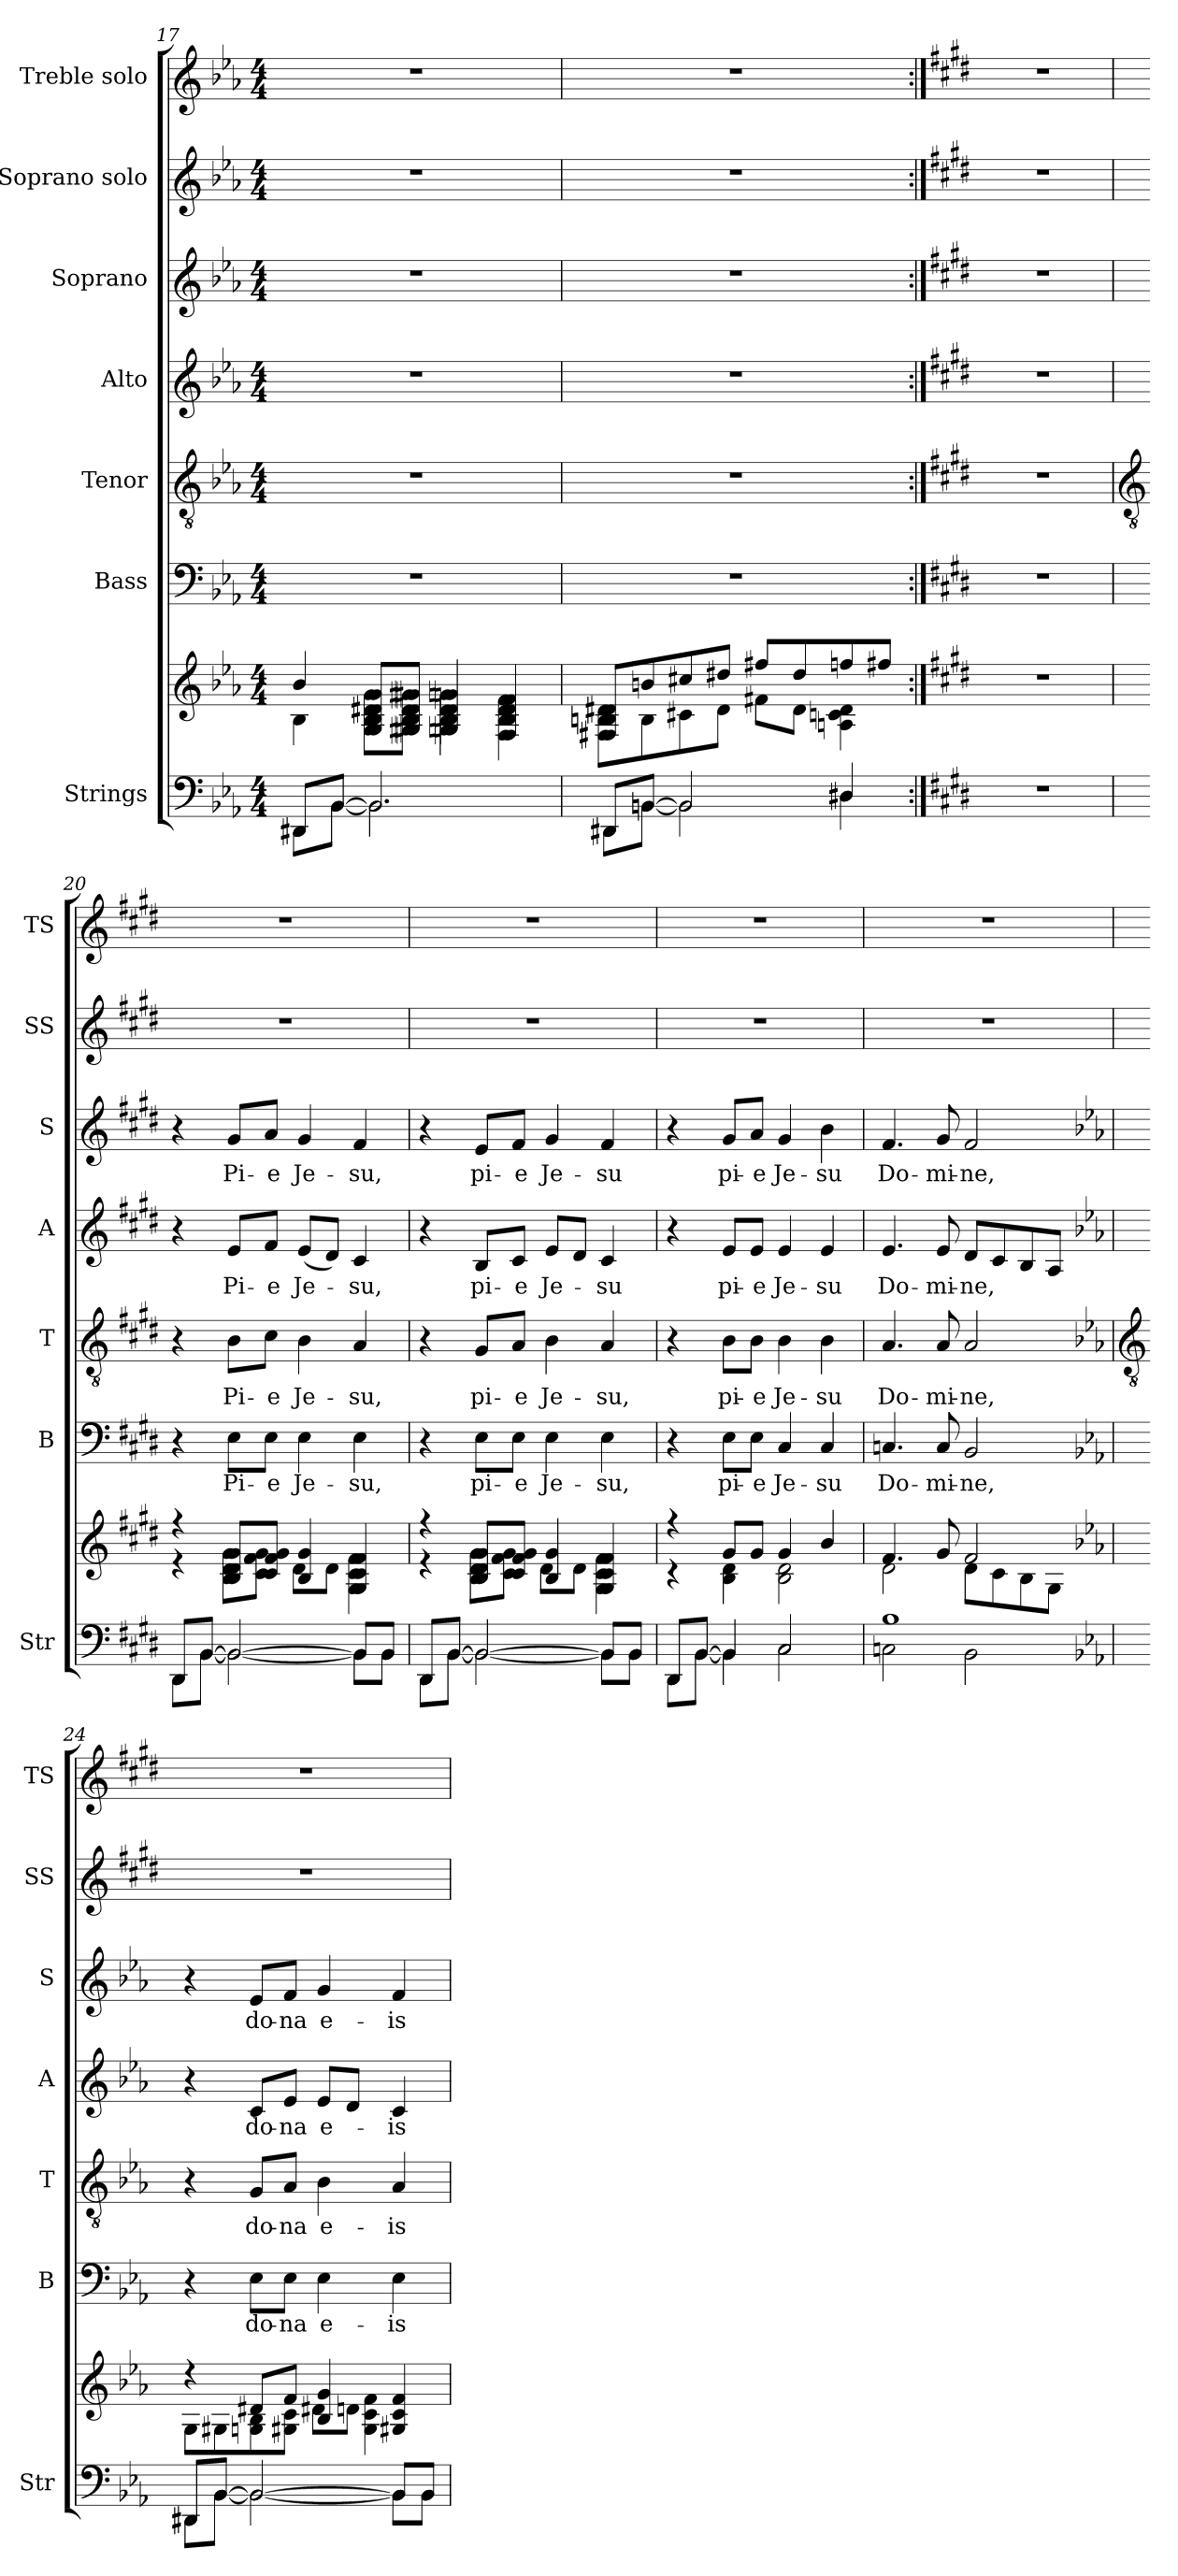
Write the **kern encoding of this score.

**kern	**kern	**kern	**text	**kern	**text	**kern	**text	**kern	**text	**kern	**kern
*part7	*part7	*part6	*part6	*part5	*part5	*part4	*part4	*part3	*part3	*part2	*part1
*staff8	*staff7	*staff6	*staff6	*staff5	*staff5	*staff4	*staff4	*staff3	*staff3	*staff2	*staff1
*I"Strings	*	*I"Bass	*	*I"Tenor	*	*I"Alto	*	*I"Soprano	*	*I"Soprano solo	*I"Treble solo
*I'Str	*	*I'B	*	*I'T	*	*I'A	*	*I'S	*	*I'SS	*I'TS
*clefF4	*clefG2	*clefF4	*	*clefGv2	*	*clefG2	*	*clefG2	*	*clefG2	*clefG2
*k[b-e-a-]	*k[b-e-a-]	*k[b-e-a-]	*	*k[b-e-a-]	*	*k[b-e-a-]	*	*k[b-e-a-]	*	*k[b-e-a-]	*k[b-e-a-]
*E-:	*E-:	*E-:	*	*E-:	*	*E-:	*	*E-:	*	*E-:	*E-:
*M4/4	*M4/4	*M4/4	*	*M4/4	*	*M4/4	*	*M4/4	*	*M4/4	*M4/4
=17	=17	=17	=17	=17	=17	=17	=17	=17	=17	=17	=17
*^	*^	*	*	*	*	*	*	*	*	*	*
8DD#X/L	8DD#X\L	4b-/	4B-\	1r	.	1r	.	1r	.	1r	.	1r	1r
[8BB-/J	[8BB-\J	.	.	.	.	.	.	.	.	.	.	.	.
2.BB-/]	2.BB-\]	8G/ 8B-/ 8d#X/ 8g/L	8G\ 8B-\ 8d#X\ 8g\L	.	.	.	.	.	.	.	.	.	.
.	.	8G#X/ 8B-/ 8d#/ 8g#X/J	8G#X\ 8B-\ 8d#\ 8g#X\J	.	.	.	.	.	.	.	.	.	.
.	.	4Gn/ 4B-/ 4d#/ 4gn/	4Gn\ 4B-\ 4d#\ 4gn\	.	.	.	.	.	.	.	.	.	.
.	.	4F/ 4B-/ 4d#/ 4f/	4F\ 4B-\ 4d#\ 4f\	.	.	.	.	.	.	.	.	.	.
=18	=18	=18	=18	=18	=18	=18	=18	=18	=18	=18	=18	=18	=18
8DD#X/L	8DD#X\L	8F#X/ 8Bn/ 8d#X/L	8F#X\ 8Bn\ 8d#X\L	1r	.	1r	.	1r	.	1r	.	1r	1r
[8BBn/J	[8BBn\J	8bn/	8B\	.	.	.	.	.	.	.	.	.	.
2BB/]	2BB\]	8cc#X/	8c#X\	.	.	.	.	.	.	.	.	.	.
.	.	8dd#X/J	8d#\J	.	.	.	.	.	.	.	.	.	.
.	.	8ff#X/L	8f#X\L	.	.	.	.	.	.	.	.	.	.
.	.	8dd#/	8d#\J	.	.	.	.	.	.	.	.	.	.
4D#X/	4D#X\	8ffn/	4An\ 4cn\ 4d#\	.	.	.	.	.	.	.	.	.	.
.	.	8ff#X/J	.	.	.	.	.	.	.	.	.	.	.
*v	*v	*	*	*	*	*	*	*	*	*	*	*	*
*	*v	*v	*	*	*	*	*	*	*	*	*	*
=19:|!	=19:|!	=19:|!	=19:|!	=19:|!	=19:|!	=19:|!	=19:|!	=19:|!	=19:|!	=19:|!	=19:|!
*k[f#c#g#d#]	*k[f#c#g#d#]	*k[f#c#g#d#]	*	*k[f#c#g#d#]	*	*k[f#c#g#d#]	*	*k[f#c#g#d#]	*	*k[f#c#g#d#]	*k[f#c#g#d#]
*E:	*E:	*E:	*	*E:	*	*E:	*	*E:	*	*E:	*E:
1r	1r	1r	.	1r	.	1r	.	1r	.	1r	1r
!!LO:LB:g=z
=20	=20	=20	=20	=20	=20	=20	=20	=20	=20	=20	=20
*	*	*	*	*clefGv2	*	*	*	*	*	*	*
*^	*^	*	*	*	*	*	*	*	*	*	*
8DD#/L	8DD#\L	4r	4r	4r	.	4r	.	4r	.	4r	.	1r	1r
[8BB/J	[8BB\J	.	.	.	.	.	.	.	.	.	.	.	.
!	!	!	!	!	!LO:LY:b	!	!LO:LY:b	!	!LO:LY:b	!	!LO:LY:b	!	!
2BB/_	2BB\_	8B/ 8d#/ 8g#/L	8B\ 8d#\ 8g#\L	8EL	Pi-	8BL	Pi-	8eL	Pi-	8g#L	Pi-	.	.
!	!	!	!	!	!LO:LY:b	!	!LO:LY:b	!	!LO:LY:b	!	!LO:LY:b	!	!
.	.	8c#/ 8f#/ 8g#/J	8c#\ 8f#\ 8g#\J	8EJ	-e	8c#J	-e	8f#J	-e	8aJ	-e	.	.
!	!	!	!	!	!LO:LY:b	!	!LO:LY:b	!	!LO:LY:b	!	!LO:LY:b	!	!
.	.	4B/ 4g#/	8d#\L	4E	Je-	4B	Je-	(<8eL	Je-	4g#	Je-	.	.
.	.	.	8d#\J	.	.	.	.	8d#J)	.	.	.	.	.
!	!	!	!	!	!LO:LY:b	!	!LO:LY:b	!	!LO:LY:b	!	!LO:LY:b	!	!
8BB/L]	8BB\L]	4G#/ 4c#/ 4f#/	4G#\ 4c#\ 4f#\	4E	-su,	4A	-su,	4c#	-su,	4f#	-su,	.	.
8BB/J	8BB\J	.	.	.	.	.	.	.	.	.	.	.	.
=21	=21	=21	=21	=21	=21	=21	=21	=21	=21	=21	=21	=21	=21
8DD#/L	8DD#\L	4r	4r	4r	.	4r	.	4r	.	4r	.	1r	1r
[8BB/J	[8BB\J	.	.	.	.	.	.	.	.	.	.	.	.
!	!	!	!	!	!LO:LY:b	!	!LO:LY:b	!	!LO:LY:b	!	!LO:LY:b	!	!
2BB/_	2BB\_	8B/ 8d#/ 8g#/L	8B\ 8d#\ 8g#\L	8EL	pi-	8G#L	pi-	8BL	pi-	8eL	pi-	.	.
!	!	!	!	!	!LO:LY:b	!	!LO:LY:b	!	!LO:LY:b	!	!LO:LY:b	!	!
.	.	8c#/ 8f#/ 8g#/J	8c#\ 8f#\ 8g#\J	8EJ	-e	8AJ	-e	8c#J	-e	8f#J	-e	.	.
!	!	!	!	!	!LO:LY:b	!	!LO:LY:b	!	!LO:LY:b	!	!LO:LY:b	!	!
.	.	4B/ 4g#/	8d#\L	4E	Je-	4B	Je-	8eL	Je-	4g#	Je-	.	.
.	.	.	8d#\J	.	.	.	.	8d#J	.	.	.	.	.
!	!	!	!	!	!LO:LY:b	!	!LO:LY:b	!	!LO:LY:b	!	!LO:LY:b	!	!
8BB/L]	8BB\L]	4G#/ 4c#/ 4f#/	4G#\ 4c#\ 4f#\	4E	-su,	4A	-su,	4c#	-su	4f#	-su	.	.
8BB/J	8BB\J	.	.	.	.	.	.	.	.	.	.	.	.
=22	=22	=22	=22	=22	=22	=22	=22	=22	=22	=22	=22	=22	=22
8DD#/L	8DD#\L	4r	4r	4r	.	4r	.	4r	.	4r	.	1r	1r
[8BB/J	[8BB\J	.	.	.	.	.	.	.	.	.	.	.	.
!	!	!	!	!	!LO:LY:b	!	!LO:LY:b	!	!LO:LY:b	!	!LO:LY:b	!	!
4BB/]	4BB\]	8g#/L	4B\ 4d#\	8EL	pi-	8BL	pi-	8eL	pi-	8g#L	pi-	.	.
!	!	!	!	!	!LO:LY:b	!	!LO:LY:b	!	!LO:LY:b	!	!LO:LY:b	!	!
.	.	8g#/J	.	8EJ	-e	8BJ	-e	8eJ	-e	8aJ	-e	.	.
!	!	!	!	!	!LO:LY:b	!	!LO:LY:b	!	!LO:LY:b	!	!LO:LY:b	!	!
2C#/	2C#\	4g#/	2B\ 2d#\	4C#	Je-	4B	Je-	4e	Je-	4g#	Je-	.	.
!	!	!	!	!	!LO:LY:b	!	!LO:LY:b	!	!LO:LY:b	!	!LO:LY:b	!	!
.	.	4b/	.	4C#	-su	4B	-su	4e	-su	4b	-su	.	.
=23	=23	=23	=23	=23	=23	=23	=23	=23	=23	=23	=23	=23	=23
!	!	!	!	!	!LO:LY:b	!	!LO:LY:b	!	!LO:LY:b	!	!LO:LY:b	!	!
1B/	2Cn\	4.f#/	2d#\	4.Cn	Do-	4.A	Do-	4.e	Do-	4.f#	Do-	1r	1r
!	!	!	!	!	!LO:LY:b	!	!LO:LY:b	!	!LO:LY:b	!	!LO:LY:b	!	!
.	.	8g#/	.	8C	-mi-	8A	-mi-	8e	-mi-	8g#	-mi-	.	.
!	!	!	!	!	!LO:LY:b	!	!LO:LY:b	!	!LO:LY:b	!	!LO:LY:b	!	!
.	2BB\	2f#/	8d#\L	2BB	-ne,	2A	-ne,	8d#L	-ne,	2f#	-ne,	.	.
.	.	.	8c#\	.	.	.	.	8c#	.	.	.	.	.
.	.	.	8B\	.	.	.	.	8B	.	.	.	.	.
.	.	.	8G#\J	.	.	.	.	8AJ	.	.	.	.	.
*k[b-e-a-]	*	*k[b-e-a-]	*	*k[b-e-a-]	*	*k[b-e-a-]	*	*k[b-e-a-]	*	*k[b-e-a-]	*	*k[b-e-a-]	*k[b-e-a-]
*E-:	*	*E-:	*	*E-:	*	*E-:	*	*E-:	*	*E-:	*	*E-:	*E-:
!!LO:LB:g=z
=24	=24	=24	=24	=24	=24	=24	=24	=24	=24	=24	=24	=24	=24
*	*	*	*	*	*	*clefGv2	*	*	*	*	*	*	*
8DD#X/L	8DD#X\L	4r	8G\L	4r	.	4r	.	4r	.	4r	.	1r	1r
[8BB-/J	[8BB-\J	.	8G#X\	.	.	.	.	.	.	.	.	.	.
!	!	!	!	!	!LO:LY:b	!	!LO:LY:b	!	!LO:LY:b	!	!LO:LY:b	!	!
2BB-/_	2BB-\_	8d#X/L	8Gn\ 8B-\	8E-L	do-	8GL	do-	8cL	do-	8e-L	do-	.	.
!	!	!	!	!	!LO:LY:b	!	!LO:LY:b	!	!LO:LY:b	!	!LO:LY:b	!	!
.	.	8f/J	8G#X\ 8c\J	8E-J	-na	8A-J	-na	8e-J	-na	8fJ	-na	.	.
!	!	!	!	!	!LO:LY:b	!	!LO:LY:b	!	!LO:LY:b	!	!LO:LY:b	!	!
.	.	4B-/ 4g/	8d#X\L	4E-	e-	4B-	e-	8e-L	e-	4g	e-	.	.
.	.	.	8dn\J	.	.	.	.	8dJ	.	.	.	.	.
!	!	!	!	!	!LO:LY:b	!	!LO:LY:b	!	!LO:LY:b	!	!LO:LY:b	!	!
8BB-/L]	8BB-\L]	4G#X/ 4c/ 4f/	4G#\ 4c\ 4f\	4E-	-is	4A-	-is	4c	-is	4f	-is	.	.
8BB-/J	8BB-\J	.	.	.	.	.	.	.	.	.	.	.	.
*v	*v	*	*	*	*	*	*	*	*	*	*	*	*
*	*v	*v	*	*	*	*	*	*	*	*	*	*
=	=	=	=	=	=	=	=	=	=	=	=
*-	*-	*-	*-	*-	*-	*-	*-	*-	*-	*-	*-
